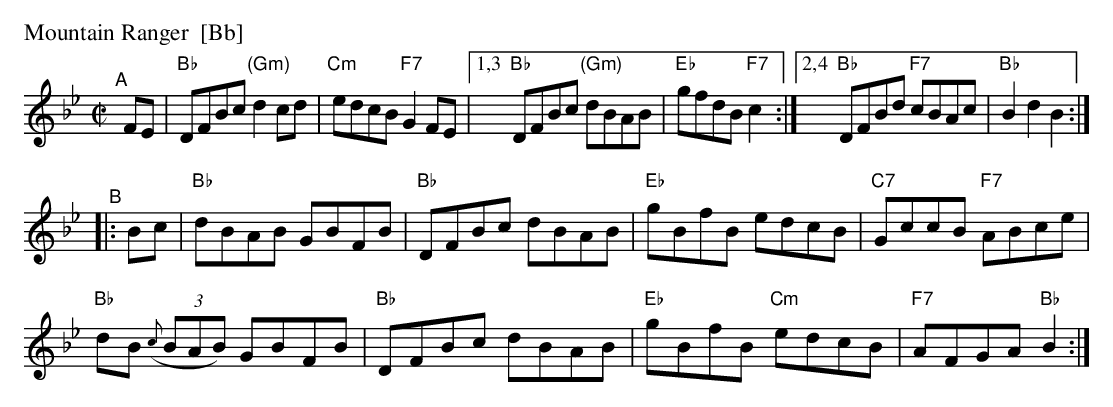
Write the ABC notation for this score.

X:1
P: Mountain Ranger  [Bb]
M: C|
L: 1/8
K: Bb
"^A"[|] FE |\
"Bb"DFBc "(Gm)"d2cd | "Cm"edcB "F7"G2FE |[1,3 "Bb"DFBc "(Gm)"dBAB | "Eb"gfdB "F7"c2 \
                                       :|[2,4 "Bb"DFBd  "F7" cBAc | "Bb"B2d2 B2 :|
"^B"|: Bc |\
"Bb"dBAB GBFB | "Bb"DFBc dBAB | "Eb"gBfB edcB | "C7"GccB "F7"ABce |
"Bb"dB ((3{c}BAB) GBFB | "Bb"DFBc dBAB | "Eb"gBfB "Cm"edcB | "F7"AFGA "Bb"B2 :|
